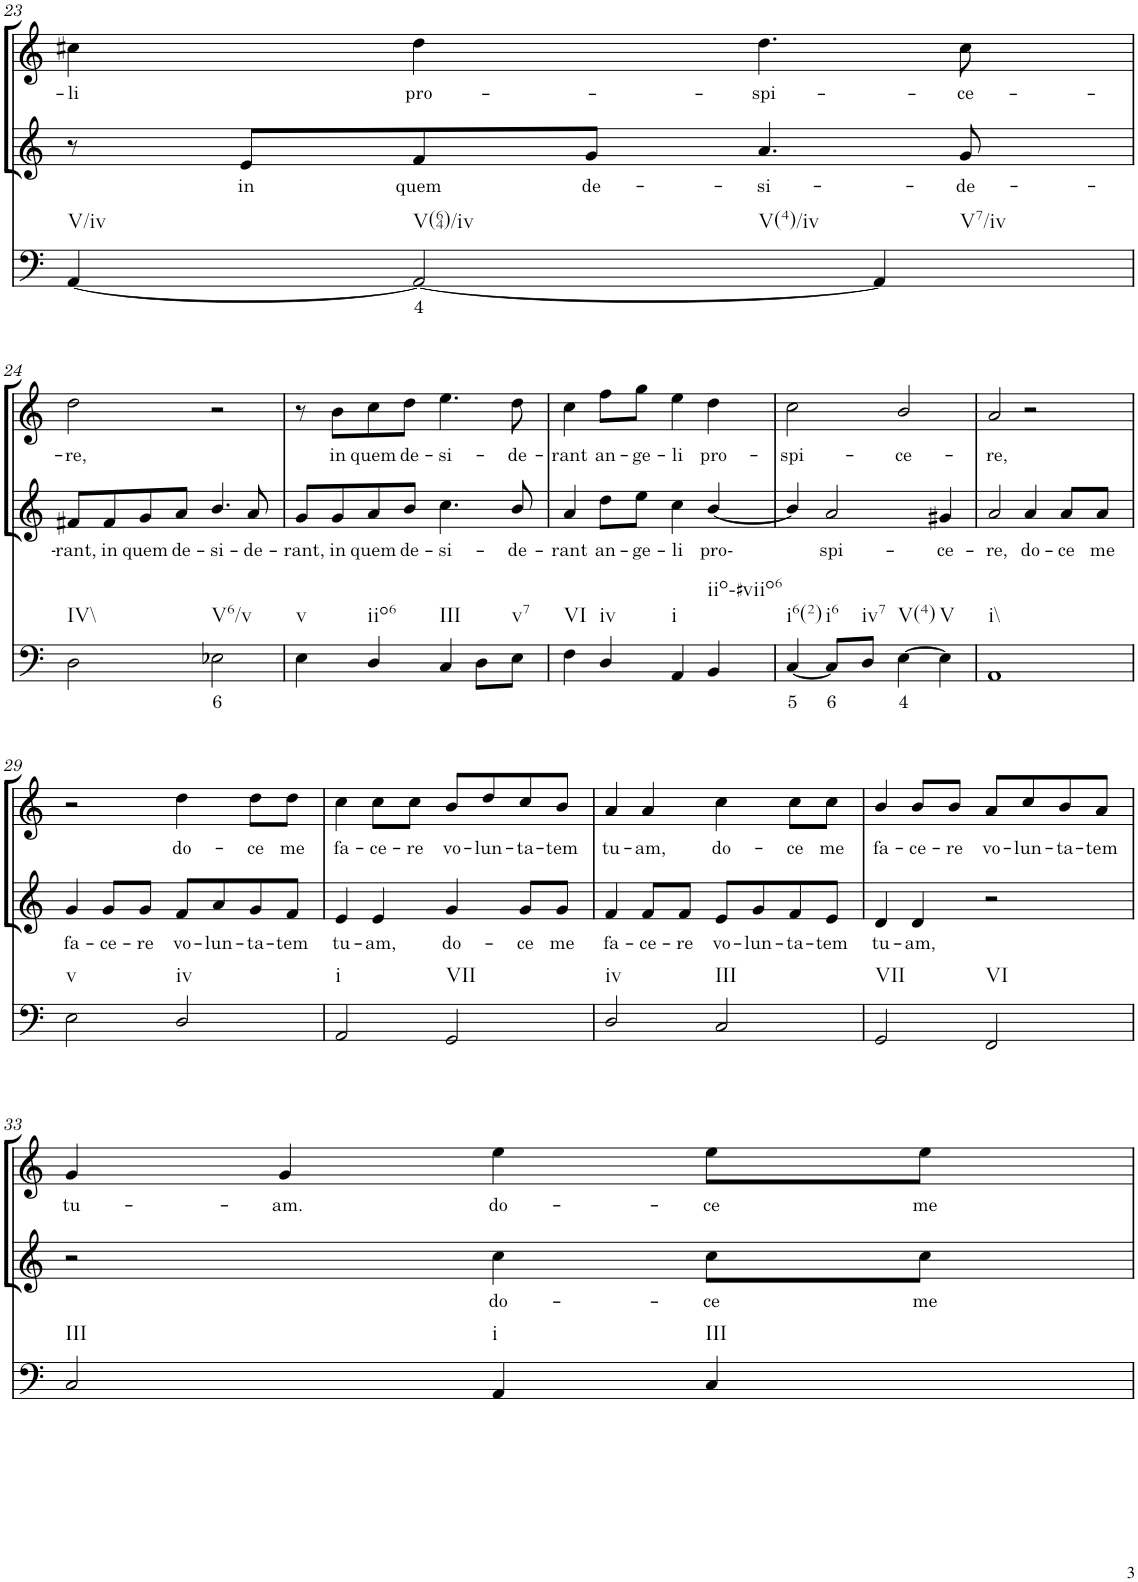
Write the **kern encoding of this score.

**kern	**text	**kern	**text	**kern	**text
*part3	*part3	*part2	*part2	*part1	*part1
*staff3	*staff3	*staff2	*staff2	*staff1	*staff1
*I"Continuo	*	*I"Soprano II	*	*I"Soprano I	*
!!LO:PB:g=z
*clefF4	*	*clefG2	*	*clefG2	*
*k[]	*	*k[]	*	*k[]	*
*M4/4	*	*M4/4	*	*M4/4	*
*met(c)	*	*met(c)	*	*met(c)	*
=23	=23	=23	=23	=23	=23
!LO:TX:b:t=V/iv	!	!	!	!	!
!	!	!	!	!	!LO:LY:b
[4AA/	.	8r	.	4cc#X\	li
!	!	!	!LO:LY:b	!	!
.	.	8e/L	in	.	.
!LO:TX:b:t=V(64)/iv	!	!	!	!	!
!LO:TX:b:t=V(4)/iv	!	!	!	!	!
!	!LO:LY:b	!	!LO:LY:b	!	!LO:LY:b
2AA/_	4	8f/	quem	4dd\	pro-
!	!	!	!LO:LY:b	!	!
.	.	8g/J	de-	.	.
!	!	!	!LO:LY:b	!	!LO:LY:b
.	.	4.a/	si-	4.dd\	spi-
!LO:TX:b:t=V7/iv	!	!	!	!	!
4AA/]	.	.	.	.	.
!	!	!	!LO:LY:b	!	!LO:LY:b
.	.	8g/	de-	8cc#\	ce-
!!LO:LB:g=z
=24	=24	=24	=24	=24	=24
!LO:TX:b:t=IV\\	!	!	!	!	!
!	!	!	!LO:LY:b	!	!LO:LY:b
2D\	.	8f#X/L	rant,	2dd\	re,
!	!	!	!LO:LY:b	!	!
.	.	8f#/	in	.	.
!	!	!	!LO:LY:b	!	!
.	.	8g/	quem	.	.
!	!	!	!LO:LY:b	!	!
.	.	8a/J	de-	.	.
!LO:TX:b:t=V6/v	!	!	!	!	!
!	!LO:LY:b	!	!LO:LY:b	!	!
2E-X\	6	4.b/	si-	2r	.
!	!	!	!LO:LY:b	!	!
.	.	8a/	de-	.	.
=25	=25	=25	=25	=25	=25
!LO:TX:b:t=v	!	!	!	!	!
!	!	!	!LO:LY:b	!	!
4E\	.	8g/L	rant,	8r	.
!	!	!	!LO:LY:b	!	!LO:LY:b
.	.	8g/	in	8b\L	in
!LO:TX:b:t=iio6	!	!	!	!	!
!	!	!	!LO:LY:b	!	!LO:LY:b
4D/	.	8a/	quem	8cc\	quem
!	!	!	!LO:LY:b	!	!LO:LY:b
.	.	8b/J	de-	8dd\J	de-
!LO:TX:b:t=III	!	!	!	!	!
!	!	!	!LO:LY:b	!	!LO:LY:b
4C/	.	4.cc\	si-	4.ee\	si-
8D\L	.	.	.	.	.
!LO:TX:b:t=v7	!	!	!	!	!
!	!	!	!LO:LY:b	!	!LO:LY:b
8E\J	.	8b/	de-	8dd\	de-
=26	=26	=26	=26	=26	=26
!LO:TX:b:t=VI	!	!	!	!	!
!	!	!	!LO:LY:b	!	!LO:LY:b
4F\	.	4a/	rant	4cc\	rant
!LO:TX:b:t=iv	!	!	!	!	!
!	!	!	!LO:LY:b	!	!LO:LY:b
4D/	.	8dd\L	an-	8ff\L	an-
!	!	!	!LO:LY:b	!	!LO:LY:b
.	.	8ee\J	ge-	8gg\J	ge-
!LO:TX:b:t=i	!	!	!	!	!
!	!	!	!LO:LY:b	!	!LO:LY:b
4AA/	.	4cc\	li	4ee\	li
!LO:TX:b:t=iio-#viio6	!	!	!	!	!
!	!	!	!LO:LY:b	!	!LO:LY:b
4BB/	.	[4b/	pro-	4dd\	pro-
=27	=27	=27	=27	=27	=27
!LO:TX:b:t=i6(2)	!	!	!	!	!
!	!LO:LY:b	!	!	!	!LO:LY:b
[4C/	5	4b/]	.	2cc\	spi-
!LO:TX:b:t=i6	!	!	!	!	!
!	!LO:LY:b	!	!LO:LY:b	!	!
8C/L]	6	2a/	spi-	.	.
!LO:TX:b:t=iv7	!	!	!	!	!
8D/J	.	.	.	.	.
!LO:TX:b:t=V(4)	!	!	!	!	!
!	!LO:LY:b	!	!	!	!LO:LY:b
[4E\	4	.	.	2b/	ce-
!LO:TX:b:t=V	!	!	!	!	!
!	!	!	!LO:LY:b	!	!
4E\]	.	4g#X/	ce-	.	.
=28	=28	=28	=28	=28	=28
!LO:TX:b:t=i\\	!	!	!	!	!
!	!	!	!LO:LY:b	!	!LO:LY:b
1AA	.	2a/	re,	2a/	re,
!	!	!	!LO:LY:b	!	!
.	.	4a/	do-	2r	.
!	!	!	!LO:LY:b	!	!
.	.	8a/L	ce	.	.
!	!	!	!LO:LY:b	!	!
.	.	8a/J	me	.	.
!!LO:LB:g=z
=29	=29	=29	=29	=29	=29
!LO:TX:b:t=v	!	!	!	!	!
!	!	!	!LO:LY:b	!	!
2E\	.	4g/	fa-	2r	.
!	!	!	!LO:LY:b	!	!
.	.	8g/L	ce-	.	.
!	!	!	!LO:LY:b	!	!
.	.	8g/J	re	.	.
!LO:TX:b:t=iv	!	!	!	!	!
!	!	!	!LO:LY:b	!	!LO:LY:b
2D/	.	8f/L	vo-	4dd\	do-
!	!	!	!LO:LY:b	!	!
.	.	8a/	lun-	.	.
!	!	!	!LO:LY:b	!	!LO:LY:b
.	.	8g/	ta-	8dd\L	ce
!	!	!	!LO:LY:b	!	!LO:LY:b
.	.	8f/J	tem	8dd\J	me
=30	=30	=30	=30	=30	=30
!LO:TX:b:t=i	!	!	!	!	!
!	!	!	!LO:LY:b	!	!LO:LY:b
2AA/	.	4e/	tu-	4cc\	fa-
!	!	!	!LO:LY:b	!	!LO:LY:b
.	.	4e/	am,	8cc\L	ce-
!	!	!	!	!	!LO:LY:b
.	.	.	.	8cc\J	re
!LO:TX:b:t=VII	!	!	!	!	!
!	!	!	!LO:LY:b	!	!LO:LY:b
2GG/	.	4g/	do-	8b/L	vo-
!	!	!	!	!	!LO:LY:b
.	.	.	.	8dd/	lun-
!	!	!	!LO:LY:b	!	!LO:LY:b
.	.	8g/L	ce	8cc/	ta-
!	!	!	!LO:LY:b	!	!LO:LY:b
.	.	8g/J	me	8b/J	tem
=31	=31	=31	=31	=31	=31
!LO:TX:b:t=iv	!	!	!	!	!
!	!	!	!LO:LY:b	!	!LO:LY:b
2D/	.	4f/	fa-	4a/	tu-
!	!	!	!LO:LY:b	!	!LO:LY:b
.	.	8f/L	ce-	4a/	am,
!	!	!	!LO:LY:b	!	!
.	.	8f/J	re	.	.
!LO:TX:b:t=III	!	!	!	!	!
!	!	!	!LO:LY:b	!	!LO:LY:b
2C/	.	8e/L	vo-	4cc\	do-
!	!	!	!LO:LY:b	!	!
.	.	8g/	lun-	.	.
!	!	!	!LO:LY:b	!	!LO:LY:b
.	.	8f/	ta-	8cc\L	ce
!	!	!	!LO:LY:b	!	!LO:LY:b
.	.	8e/J	tem	8cc\J	me
=32	=32	=32	=32	=32	=32
!LO:TX:b:t=VII	!	!	!	!	!
!	!	!	!LO:LY:b	!	!LO:LY:b
2GG/	.	4d/	tu-	4b/	fa-
!	!	!	!LO:LY:b	!	!LO:LY:b
.	.	4d/	am,	8b/L	ce-
!	!	!	!	!	!LO:LY:b
.	.	.	.	8b/J	re
!LO:TX:b:t=VI	!	!	!	!	!
!	!	!	!	!	!LO:LY:b
2FF/	.	2r	.	8a/L	vo-
!	!	!	!	!	!LO:LY:b
.	.	.	.	8cc/	lun-
!	!	!	!	!	!LO:LY:b
.	.	.	.	8b/	ta-
!	!	!	!	!	!LO:LY:b
.	.	.	.	8a/J	tem
!!LO:LB:g=z
=33	=33	=33	=33	=33	=33
!LO:TX:b:t=III	!	!	!	!	!
!	!	!	!	!	!LO:LY:b
2C/	.	2r	.	4g/	tu-
!	!	!	!	!	!LO:LY:b
.	.	.	.	4g/	am.
!LO:TX:b:t=i	!	!	!	!	!
!	!	!	!LO:LY:b	!	!LO:LY:b
4AA/	.	4cc\	do-	4ee\	do-
!LO:TX:b:t=III	!	!	!	!	!
!	!	!	!LO:LY:b	!	!LO:LY:b
4C/	.	8cc\L	ce	8ee\L	ce
!	!	!	!LO:LY:b	!	!LO:LY:b
.	.	8cc\J	me	8ee\J	me
=	=	=	=	=	=
*-	*-	*-	*-	*-	*-
